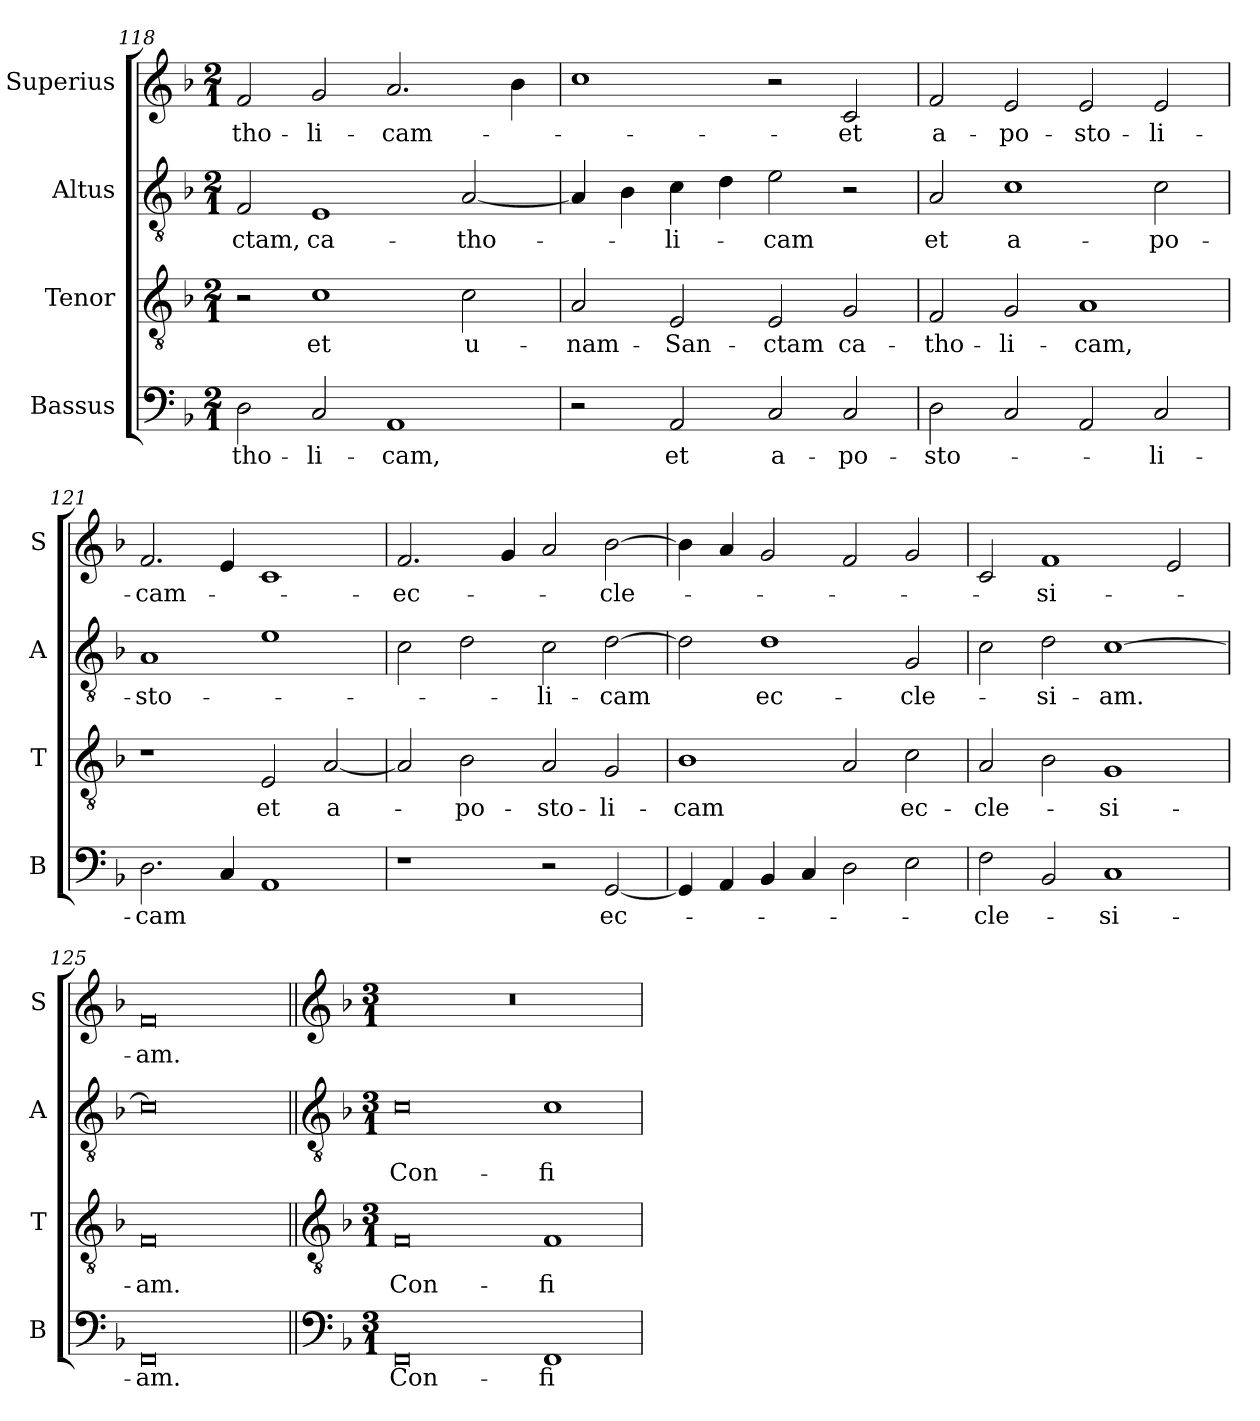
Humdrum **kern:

**kern	**text	**kern	**text	**kern	**text	**kern	**text
*part4	*part4	*part3	*part3	*part2	*part2	*part1	*part1
*staff4	*staff4	*staff3	*staff3	*staff2	*staff2	*staff1	*staff1
*I"Bassus	*	*I"Tenor	*	*I"Altus	*	*I"Superius	*
*I'B	*	*I'T	*	*I'A	*	*I'S	*
*clefF4	*	*clefGv2	*	*clefGv2	*	*clefG2	*
*k[b-]	*	*k[b-]	*	*k[b-]	*	*k[b-]	*
*M2/1	*	*M2/1	*	*M2/1	*	*M2/1	*
=118	=118	=118	=118	=118	=118	=118	=118
2D\	-tho-	2r	.	2F/	-ctam,	2f/	-tho-
2C/	-li-	1c	et	1E	ca-	2g/	-li-
1AA	-cam,	.	.	.	.	2.a/	-cam-
.	.	2c\	u-	[2A/	-tho-	.	.
.	.	.	.	.	.	4b-\	.
=119	=119	=119	=119	=119	=119	=119	=119
2r	.	2A/	-nam-	4A/]	.	1cc	.
.	.	.	.	4B-\	.	.	.
2AA/	et	2E/	-San-	4c\	-li-	.	.
.	.	.	.	4d\	.	.	.
2C/	a-	2E/	-ctam	2e\	-cam	2r	.
2C/	-po-	2G/	ca-	2r	.	2c/	-et
=120	=120	=120	=120	=120	=120	=120	=120
2D\	-sto-	2F/	-tho-	2A/	et	2f/	a-
2C/	.	2G/	-li-	1c	a-	2e/	-po-
2AA/	.	1A	-cam,	.	.	2e/	-sto-
2C/	-li-	.	.	2c\	-po-	2e/	-li-
=121	=121	=121	=121	=121	=121	=121	=121
2.D\	-cam	1r	.	1A	-sto-	2.f/	-cam-
4C/	.	.	.	.	.	4e/	.
1AA	.	2E/	et	1e	.	1c	.
.	.	[2A/	a-	.	.	.	.
=122	=122	=122	=122	=122	=122	=122	=122
1r	.	2A/]	.	2c\	.	2.f/	-ec-
.	.	2B-\	-po-	2d\	.	.	.
.	.	.	.	.	.	4g/	.
2r	.	2A/	-sto-	2c\	-li-	2a/	.
[2GG/	ec-	2G/	-li-	[2d\	-cam	[2b-\	-cle-
=123	=123	=123	=123	=123	=123	=123	=123
4GG/]	.	1B-	-cam	2d\]	.	4b-\]	.
4AA/	.	.	.	.	.	4a/	.
4BB-/	.	.	.	1d	ec-	2g/	.
4C/	.	.	.	.	.	.	.
2D\	.	2A/	.	.	.	2f/	.
2E\	.	2c\	ec-	2G/	-cle-	2g/	.
=124	=124	=124	=124	=124	=124	=124	=124
2F\	-cle-	2A/	-cle-	2c\	.	2c/	.
2BB-/	.	2B-\	.	2d\	-si-	1f	-si-
1C	-si-	1G	-si-	[1c	-am.	.	.
.	.	.	.	.	.	2e/	.
=125	=125	=125	=125	=125	=125	=125	=125
0FF	-am.	0F	-am.	0c]	.	0f	-am.
!!LO:LB:g=z
=126||	=126||	=126||	=126||	=126||	=126||	=126||	=126||
*clefF4	*	*clefGv2	*	*clefGv2	*	*clefG2	*
*k[b-]	*	*k[b-]	*	*k[b-]	*	*k[b-]	*
*M3/1	*	*M3/1	*	*M3/1	*	*M3/1	*
0FF	Con-	0F	Con-	0c	Con-	0.r	.
1FF	-fi-	1F	-fi-	1c	-fi-	.	.
=	=	=	=	=	=	=	=
*-	*-	*-	*-	*-	*-	*-	*-
